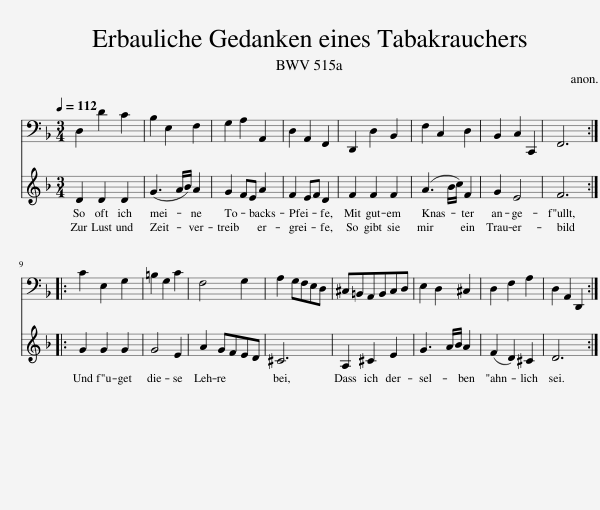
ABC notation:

X:1
%%score 1 2
L:1/8
Q:1/4=112
M:3/4
I:linebreak $
K:F
V:1 bass
V:2 treble
V:1
 D,2 D2 C2 | B,2 E,2 F,2 | G,2 A,2 A,,2 | D,2 A,,2 F,,2 | D,,2 D,2 B,,2 | %5
 F,2 C,2 D,2 | B,,2 C,2 C,,2 | F,,6 ::$ C2 E,2 G,2 | =B,2 G,2 C2 | %10
 F,4 G,2 | A,2 G,F,E,D, | ^C,=B,,A,,B,,C,D, | E,2 D,2 ^C,2 | D,2 F,2 A,2 | %15
 D,2 A,,2 D,,2 :| %16
V:2
 D2 D2 D2 | (G3 A/B/) A2 | G2 FE A2 | F2 EF D2 | F2 F2 F2 | %5
 (A3 B/c/) F2 | G2 E4 | F6 ::$ G2 G2 G2 | G4 E2 | %10
 A2 GFED | ^C6 | A,2 ^C2 E2 | G3 A/B/ A2 | (F2 D2) ^C2 | %15
 D6 :| %16
